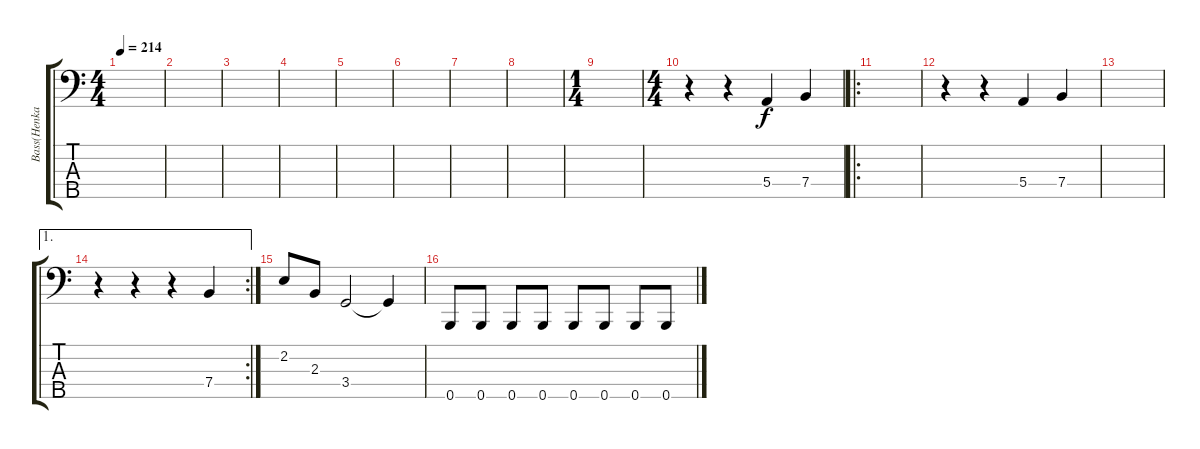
\track ("Bass(Henka)" "Bass(Henka") {instrument electricbasspick}
\staff {score tabs}
\tuning (G2 D2 A1 E1 B0) {hide}
\ts (4 4)
\tempo 214
\clef f4
\ks c
|
|
|
|
|
|
|
|
\ts (1 4)
|
\ts (4 4)
r.4 r.4 5.4.4 7.4.4 |
\ro
|
r.4 r.4 5.4.4 7.4.4 |
|
\ae 1
\rc 2
r.4 r.4 r.4 7.4.4 |
2.2.8 2.3.8 3.4.2 3.4{t}.4 |
0.5.8 0.5.8 0.5.8 0.5.8 0.5.8 0.5.8 0.5.8 0.5.8
